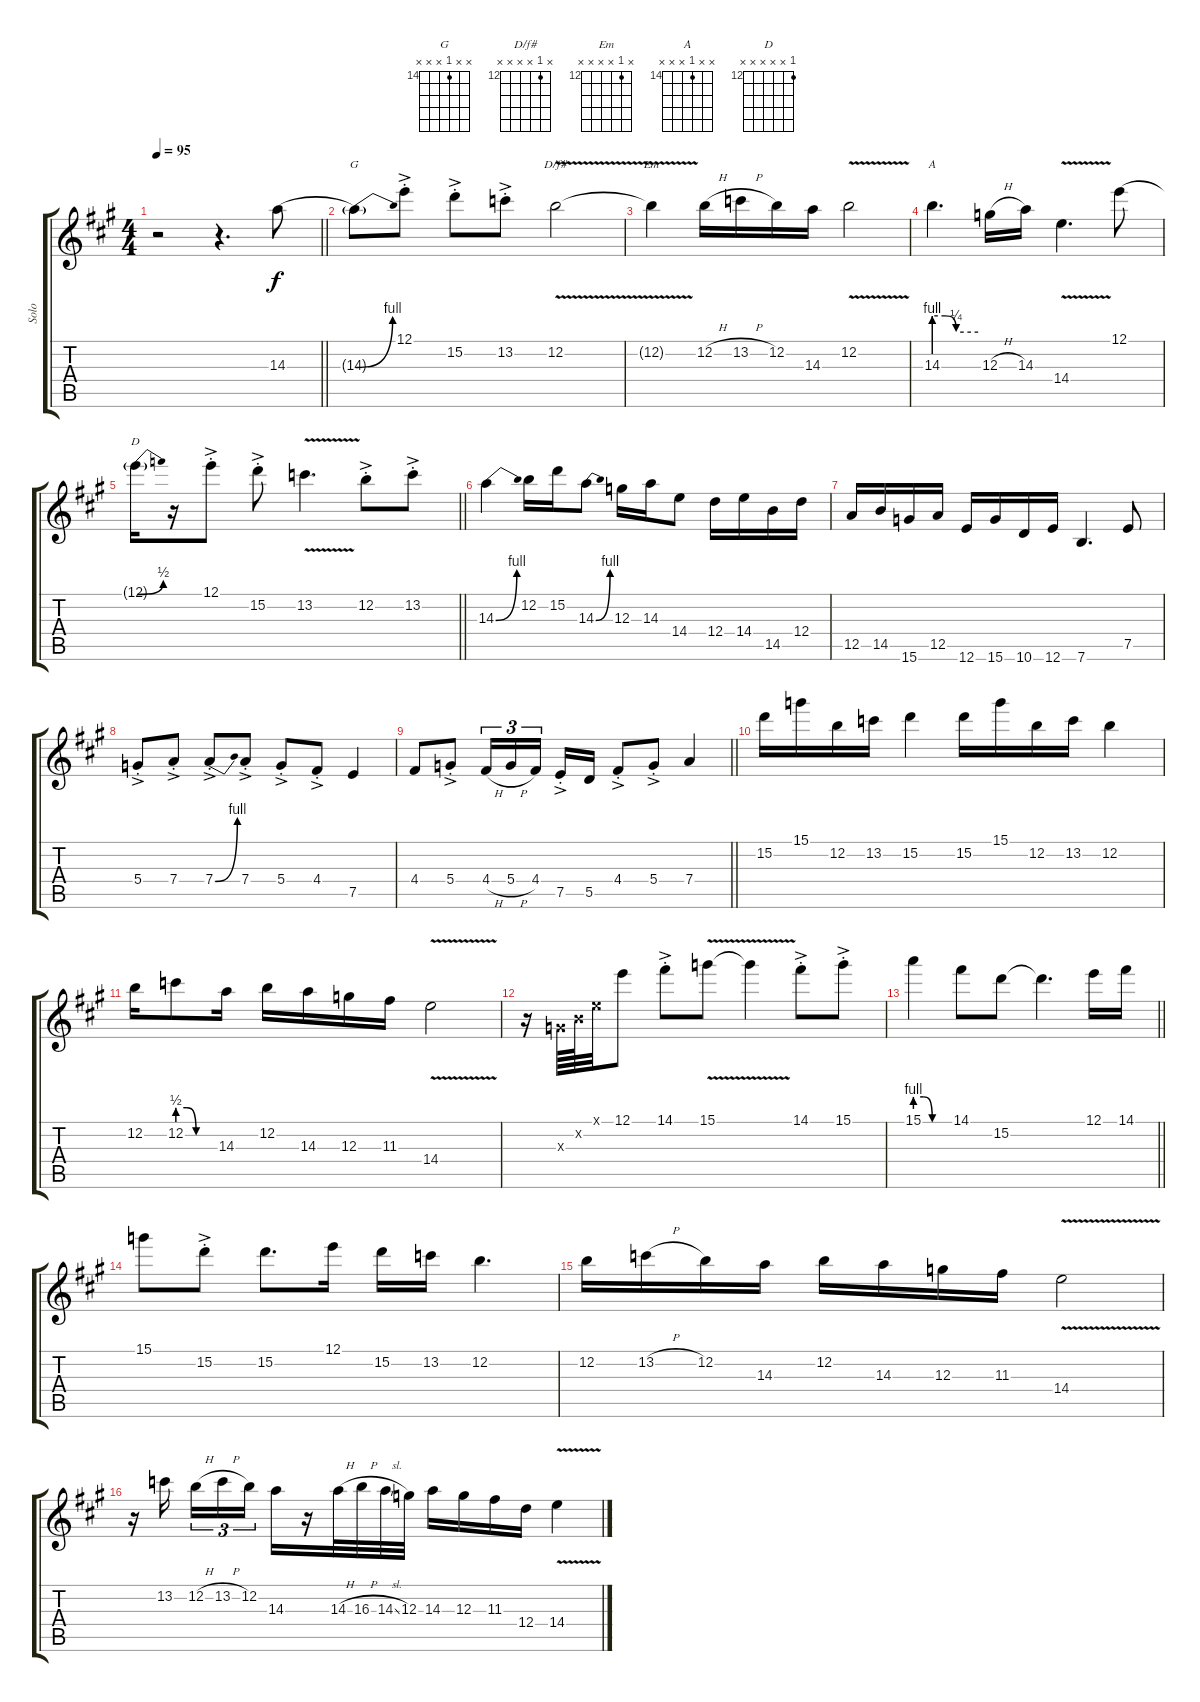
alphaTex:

\track ("Solo" "Solo") {instrument distortionguitar}
\staff {score tabs}
\tuning (E4 B3 G3 D3 A2 E2) {hide}
\chord ("G" x x 14 x x x) {firstfret 14}
\chord ("D/f#" x 12 x x x x) {firstfret 12}
\chord ("Em" x 12 x x x x) {firstfret 12}
\chord ("A" x x 14 x x x) {firstfret 14}
\chord ("D" 12 x x x x x) {firstfret 12}
\ts (4 4)
\tempo 95
\clef g2
\barLineRight lightlight
\ks a
r.2{dy f instrument distortionguitar} r.4{d} 14.3{be (hold 0 0 60 0)}.8 |
14.3{be (bend 0 0 60 4) t}.8{ch "G"} 12.1{ac st}.8 15.2{ac st}.8 13.2{ac st}.8 12.2{v}.2{ch "D/f#"} |
12.2{v t}.4{ch "Em"} 12.2{h}.16 13.2{h}.16 12.2.16 14.3.16 12.2{v}.2 |
14.3{be (custom 0 4 15 4 30 1 60 1)}.4{d ch "A"} 12.3{h}.16 14.3.16 14.4{v}.4{d} 12.1{be (hold 0 0 60 0)}.8 |
\barLineRight lightlight
12.1{be (bend 0 0 60 2) t}.16{ch "D"} r.16 12.1{ac st}.8 15.2{ac st}.8 13.2{v}.4{d} 12.2{ac st}.8 13.2{ac st}.8 |
14.3{be (bend 0 0 60 4)}.4 12.2.16 15.2.16 14.3{be (bend 0 0 60 4)}.8 12.3.16 14.3.16 14.4.8 12.4.16 14.4.16 14.5.16 12.4.16 |
12.5.16 14.5.16 15.6.16 12.5.16 12.6.16 15.6.16 10.6.16 12.6.16 7.6.4{d} 7.5.8 |
5.4{ac st}.8 7.4{ac st}.8 7.4{be (bend 0 0 60 4) ac st}.8 7.4{ac st}.8 5.4{ac st}.8 4.4{ac st}.8 7.5.4 |
\barLineRight lightlight
4.4.8 5.4{ac st}.8 4.4{h}.16{tu (3 2)} 5.4{h}.16{tu (3 2)} 4.4.16{tu (3 2) beam splitsecondary} 7.5{ac st}.16 5.5.16 4.4{ac st}.8 5.4{ac st}.8 7.4.4 |
15.2.16 15.1.16 12.2.16 13.2.16 15.2.4 15.2.16 15.1.16 12.2.16 13.2.16 12.2.4 |
12.2.16 12.2{be (custom 0 2 15 2 30 0 60 0)}.8 14.3.16 12.2.16 14.3.16 12.3.16 11.3.16 14.4{v}.2 |
r.16 0.3{x}.64 0.2{x}.64 0.1{x}.32 12.1.8 14.1{ac st}.8 15.1{v}.8 15.1{v t}.4 14.1{ac st}.8 15.1{ac st}.8 |
\barLineRight lightlight
15.1{be (custom 0 4 15 4 30 0 60 0)}.4 14.1.8 15.2.8 15.2{t}.4{d} 12.1.16 14.1.16 |
15.1.8 15.2{ac st}.8 15.2.8{d} 12.1.16 15.2.16 13.2.16 12.2.4{d} |
12.2.16 13.2{h}.16 12.2.16 14.3.16 12.2.16 14.3.16 12.3.16 11.3.16 14.4{v}.2 |
r.16 13.2.16{beam splitsecondary} 12.2{h}.16{tu (3 2)} 13.2{h}.16{tu (3 2)} 12.2.16{tu (3 2)} 14.3.16 r.16 14.3{h}.32 16.3{h}.32 14.3{sl}.32 12.3.32 14.3.16 12.3.16 11.3.16 12.4.16 14.4{v}.4
